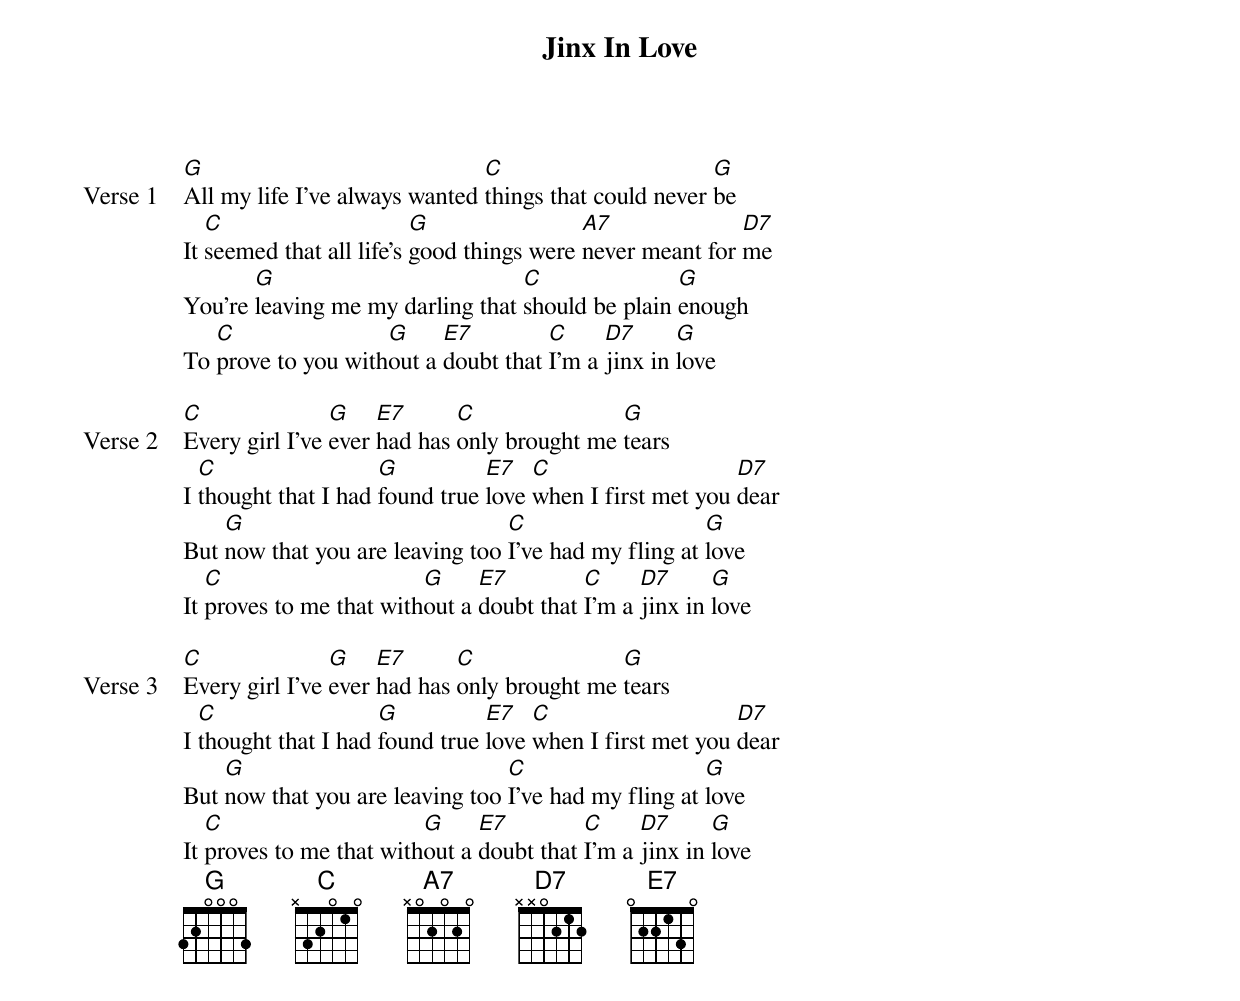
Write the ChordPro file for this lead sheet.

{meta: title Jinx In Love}
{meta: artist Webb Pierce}
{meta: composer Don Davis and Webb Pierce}
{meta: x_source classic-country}
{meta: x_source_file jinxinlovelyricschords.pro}
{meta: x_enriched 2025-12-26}

{start_of_verse: Verse 1}
[G]All my life I’ve always wanted [C]things that could never [G]be
It [C]seemed that all life’s [G]good things were [A7]never meant for [D7]me
You’re [G]leaving me my darling that [C]should be plain [G]enough
To [C]prove to you with[G]out a [E7]doubt that [C]I’m a [D7]jinx in [G]love
{end_of_verse}

{start_of_verse: Verse 2}
[C]Every girl I’ve [G]ever [E7]had has [C]only brought me [G]tears
I [C]thought that I had [G]found true [E7]love [C]when I first met you [D7]dear
But [G]now that you are leaving too [C]I’ve had my fling at [G]love
It [C]proves to me that with[G]out a [E7]doubt that [C]I’m a [D7]jinx in [G]love
{end_of_verse}

{start_of_verse: Verse 3}
[C]Every girl I’ve [G]ever [E7]had has [C]only brought me [G]tears
I [C]thought that I had [G]found true [E7]love [C]when I first met you [D7]dear
But [G]now that you are leaving too [C]I’ve had my fling at [G]love
It [C]proves to me that with[G]out a [E7]doubt that [C]I’m a [D7]jinx in [G]love
{end_of_verse}
